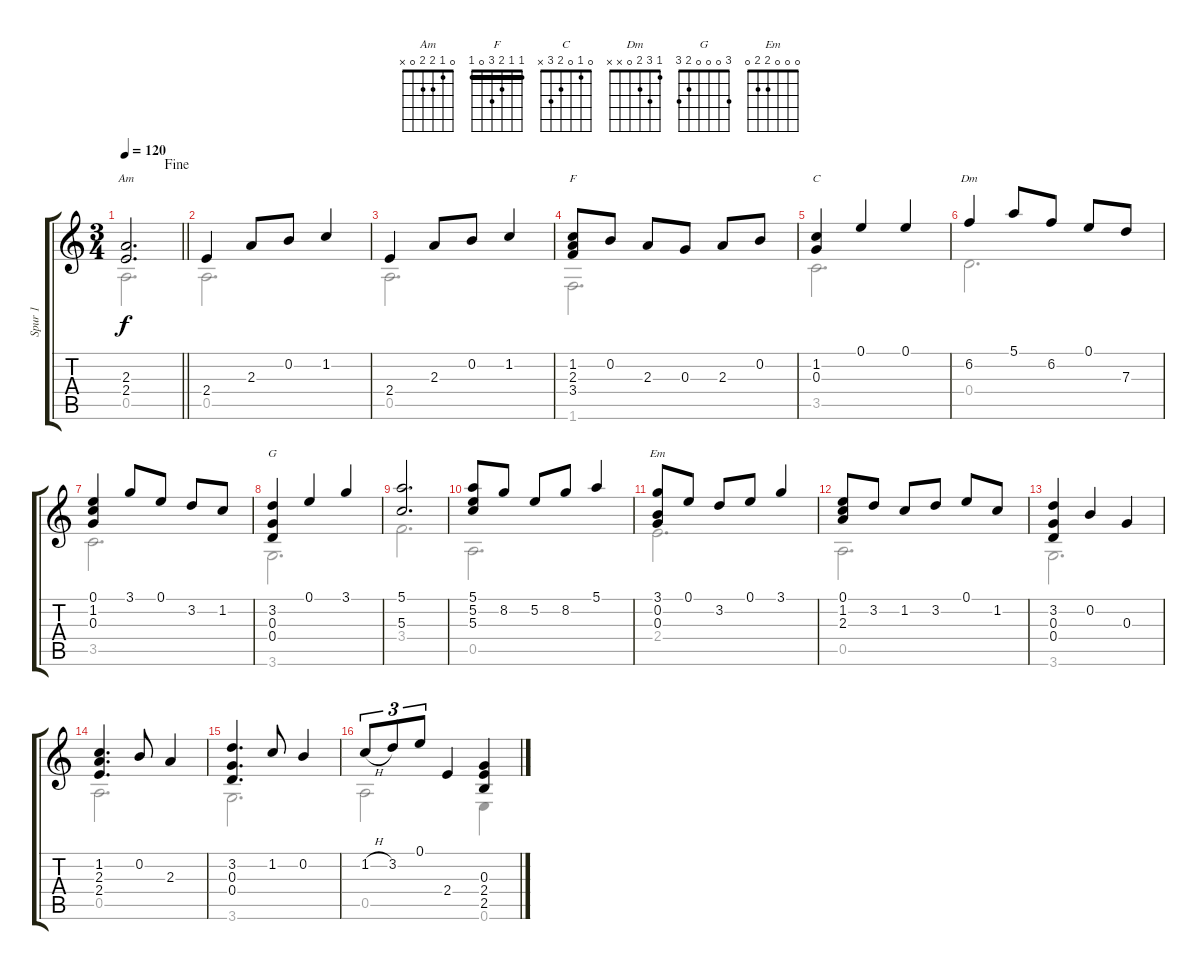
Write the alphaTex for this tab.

\track ("Spur 1" "Spur 1") {instrument acousticguitarsteel}
\staff {score tabs}
\tuning (E4 B3 G3 D3 A2 E2) {hide}
\chord ("Am" 0 1 2 2 0 x)
\chord ("F" 1 1 2 3 0 1) {barre 1}
\chord ("C" 0 1 0 2 3 x)
\chord ("Dm" 1 3 2 0 x x)
\chord ("G" 3 0 0 0 2 3)
\chord ("Em" 0 0 0 2 2 0)
\voice
\ts (3 4)
\jump fine
\tempo 120
\clef g2
\barLineRight lightlight
\ks c
(2.3 2.4).2{d ch "Am" dy f} |
2.4.4 2.3.8 0.2.8 1.2.4 |
2.4.4 2.3.8 0.2.8 1.2.4 |
(1.2 2.3 3.4).8{ch "F"} 0.2.8 2.3.8 0.3.8 2.3.8 0.2.8 |
(1.2 0.3).4{ch "C"} 0.1.4 0.1.4 |
6.2.4{ch "Dm"} 5.1.8 6.2.8 0.1.8 7.3.8 |
(0.1 1.2 0.3).4 3.1.8 0.1.8 3.2.8 1.2.8 |
(3.2 0.3 0.4).4{ch "G"} 0.1.4 3.1.4 |
(5.1 5.3).2{d} |
(5.1 5.2 5.3).8 8.2.8 5.2.8 8.2.8 5.1.4 |
(3.1 0.2 0.3).8{ch "Em"} 0.1.8 3.2.8 0.1.8 3.1.4 |
(0.1 1.2 2.3).8 3.2.8 1.2.8 3.2.8 0.1.8 1.2.8 |
(3.2 0.3 0.4).4 0.2.4 0.3.4 |
(1.2 2.3 2.4).4{d} 0.2.8 2.3.4 |
(3.2 0.3 0.4).4{d} 1.2.8 0.2.4 |
1.2{h}.8{tu (3 2)} 3.2.8{tu (3 2)} 0.1.8{tu (3 2)} 2.4.4 (0.3 2.4 2.5).4
\voice
\clef g2
\ottava regular
\simile none
\barLineRight lightlight
\ks c
0.5.2{d dy f} |
0.5.2{d} |
0.5.2{d} |
1.6.2{d} |
3.5.2{d} |
0.4.2{d} |
3.5.2{d} |
3.6.2{d} |
3.4.2{d} |
0.5.2{d} |
2.4.2{d} |
0.5.2{d} |
3.6.2{d} |
0.5.2{d} |
3.6.2{d} |
0.5.2 0.6.4
